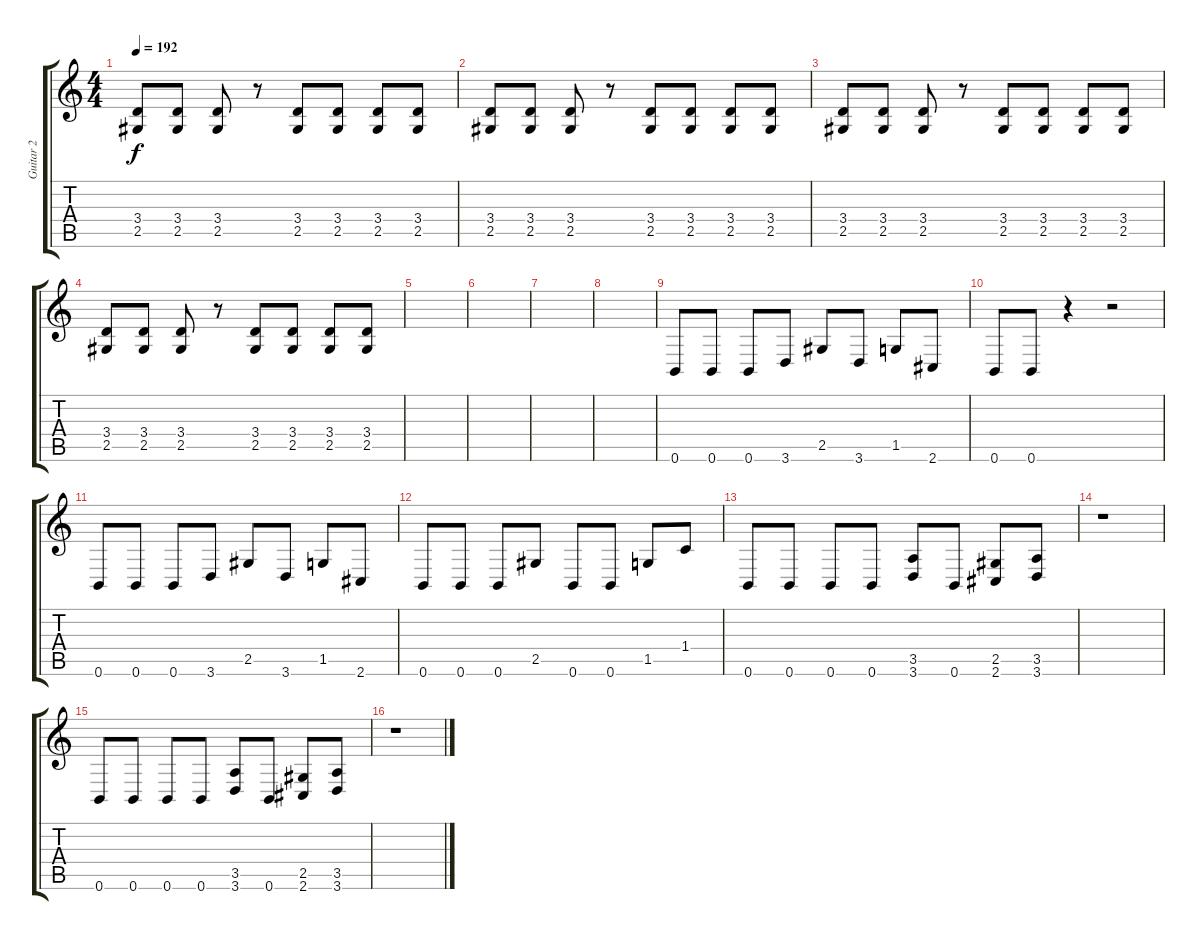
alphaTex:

\track ("Guitar 2" "Guitar 2") {instrument overdrivenguitar}
\staff {score tabs}
\tuning (Db4 Ab3 E3 B2 Gb2 B1) {hide}
\ts (4 4)
\tempo 192
\clef g2
\ks c
(3.4 2.5).8{dy f} (3.4 2.5).8 (3.4 2.5).8 r.8 (3.4 2.5).8 (3.4 2.5).8 (3.4 2.5).8 (3.4 2.5).8 |
(3.4 2.5).8 (3.4 2.5).8 (3.4 2.5).8 r.8 (3.4 2.5).8 (3.4 2.5).8 (3.4 2.5).8 (3.4 2.5).8 |
(3.4 2.5).8 (3.4 2.5).8 (3.4 2.5).8 r.8 (3.4 2.5).8 (3.4 2.5).8 (3.4 2.5).8 (3.4 2.5).8 |
(3.4 2.5).8 (3.4 2.5).8 (3.4 2.5).8 r.8 (3.4 2.5).8 (3.4 2.5).8 (3.4 2.5).8 (3.4 2.5).8 |
|
|
|
|
0.6.8 0.6.8 0.6.8 3.6.8 2.5.8 3.6.8 1.5.8 2.6.8 |
0.6.8 0.6.8 r.4 r.2 |
0.6.8 0.6.8 0.6.8 3.6.8 2.5.8 3.6.8 1.5.8 2.6.8 |
0.6.8 0.6.8 0.6.8 2.5.8 0.6.8 0.6.8 1.5.8 1.4.8 |
0.6.8 0.6.8 0.6.8 0.6.8 (3.5 3.6).8 0.6.8 (2.5 2.6).8 (3.5 3.6).8 |
r.1 |
0.6.8 0.6.8 0.6.8 0.6.8 (3.5 3.6).8 0.6.8 (2.5 2.6).8 (3.5 3.6).8 |
r.1
